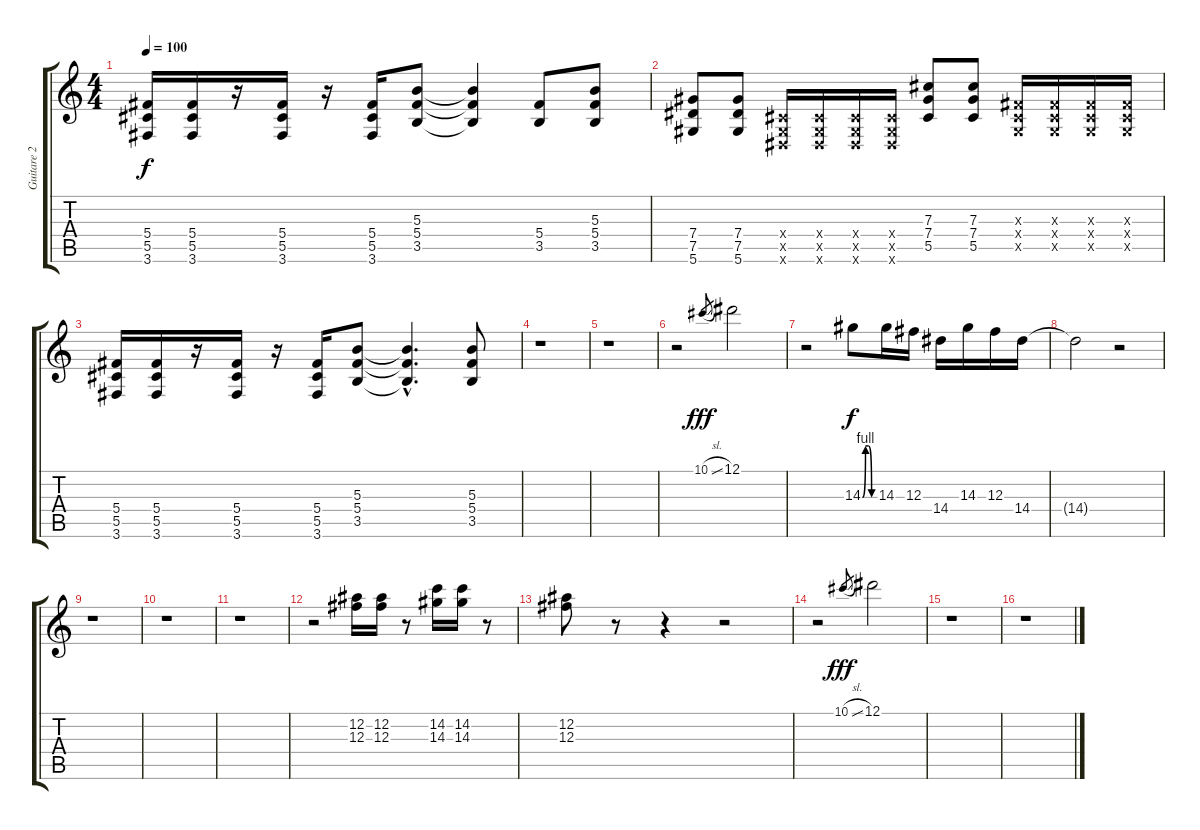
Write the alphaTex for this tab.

\track ("Guitare 2" "Guitare 2") {instrument distortionguitar}
\staff {score tabs}
\tuning (Eb4 Bb3 Gb3 Db3 Ab2 Eb2) {hide}
\ts (4 4)
\tempo 100
\clef g2
\ks c
(5.4 5.5 3.6).16{dy f} (5.4 5.5 3.6).16 r.16 (5.4 5.5 3.6).16 r.16 (5.4 5.5 3.6).16 (5.3 5.4 3.5).8 (5.3{t} 5.4{t} 3.5{t}).4 (5.4 3.5).8 (5.3 5.4 3.5).8 |
(7.4 7.5 5.6).8 (7.4 7.5 5.6).8 (0.4{x} 0.5{x} 0.6{x}).16 (0.4{x} 0.5{x} 0.6{x}).16 (0.4{x} 0.5{x} 0.6{x}).16 (0.4{x} 0.5{x} 0.6{x}).16 (7.3 7.4 5.5).8 (7.3 7.4 5.5).8 (0.3{x} 0.4{x} 0.5{x}).16 (0.3{x} 0.4{x} 0.5{x}).16 (0.3{x} 0.4{x} 0.5{x}).16 (0.3{x} 0.4{x} 0.5{x}).16 |
(5.4 5.5 3.6).16 (5.4 5.5 3.6).16 r.16 (5.4 5.5 3.6).16 r.16 (5.4 5.5 3.6).16 (5.3 5.4 3.5).8 (5.3{hac t} 5.4{hac t} 3.5{hac t}).4{d} (5.3 5.4 3.5).8 |
r.1 |
r.1 |
r.2 10.1{sl}.8{gr dy fff} 12.1.2 |
r.2 14.3{be (custom 0 0 15 4 30 4 45 0 60 0)}.8{dy f} 14.3.16 12.3.16 14.4.16 14.3.16 12.3.16 14.4.16 |
14.4{t}.2 r.2 |
r.1 |
r.1 |
r.1 |
r.2 (12.2 12.3).16 (12.2 12.3).16 r.8 (14.2 14.3).16 (14.2 14.3).16 r.8 |
(12.2 12.3).8 r.8 r.4 r.2 |
r.2 10.1{sl}.8{gr dy fff} 12.1.2 |
r.1 |
r.1
